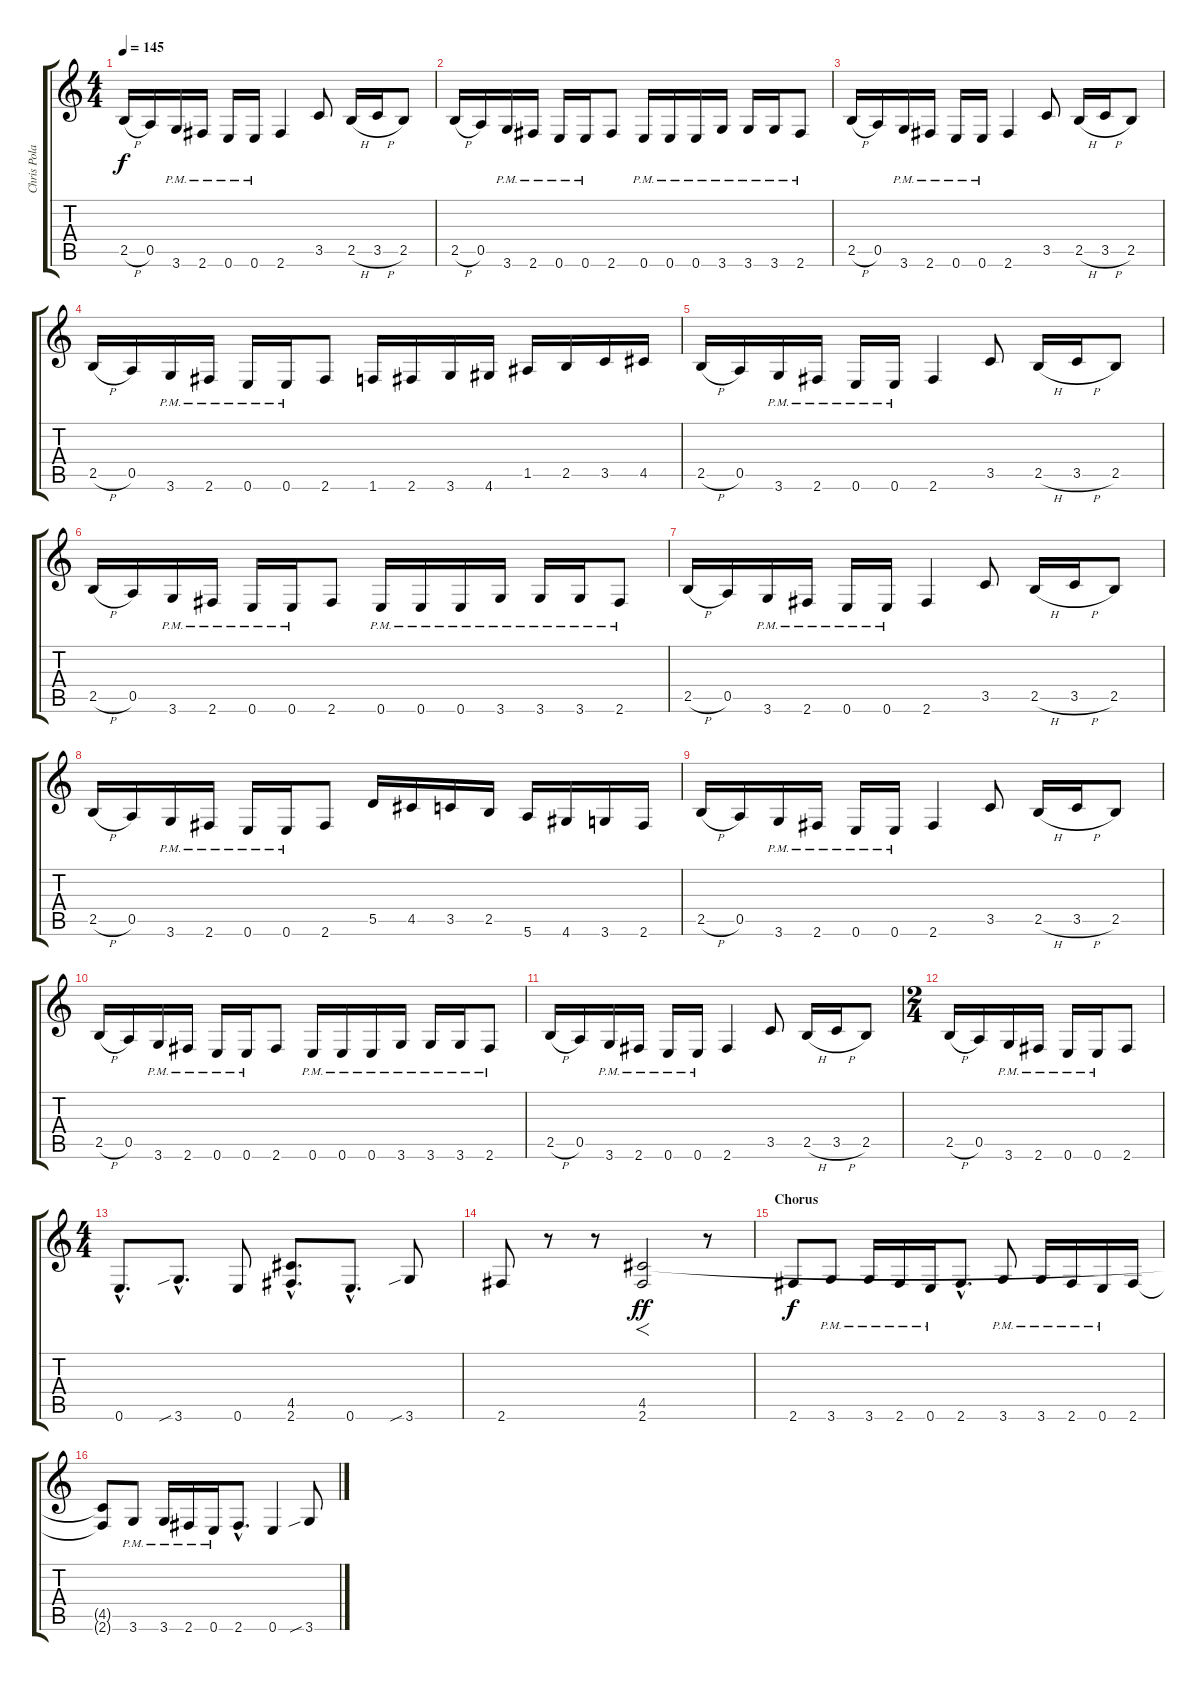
\track ("Chris Poland" "Chris Pola") {instrument distortionguitar}
\staff {score tabs}
\tuning (E4 B3 G3 D3 A2 E2) {hide}
\ts (4 4)
\tempo 145
\clef g2
\ks c
2.5{h}.16{dy f} 0.5.16 3.6{pm}.16 2.6{pm}.16 0.6{pm}.16 0.6{pm}.16 2.6.4 3.5.8 2.5{h}.16 3.5{h}.16 2.5.8 |
2.5{h}.16 0.5.16 3.6{pm}.16 2.6{pm}.16 0.6{pm}.16 0.6{pm}.16 2.6.8 0.6{pm}.16 0.6{pm}.16 0.6{pm}.16 3.6{pm}.16 3.6{pm}.16 3.6{pm}.16 2.6{pm}.8 |
2.5{h}.16 0.5.16 3.6{pm}.16 2.6{pm}.16 0.6{pm}.16 0.6{pm}.16 2.6.4 3.5.8 2.5{h}.16 3.5{h}.16 2.5.8 |
2.5{h}.16 0.5.16 3.6{pm}.16 2.6{pm}.16 0.6{pm}.16 0.6{pm}.16 2.6.8 1.6.16 2.6.16 3.6.16 4.6.16 1.5.16 2.5.16 3.5.16 4.5.16 |
2.5{h}.16 0.5.16 3.6{pm}.16 2.6{pm}.16 0.6{pm}.16 0.6{pm}.16 2.6.4 3.5.8 2.5{h}.16 3.5{h}.16 2.5.8 |
2.5{h}.16 0.5.16 3.6{pm}.16 2.6{pm}.16 0.6{pm}.16 0.6{pm}.16 2.6.8 0.6{pm}.16 0.6{pm}.16 0.6{pm}.16 3.6{pm}.16 3.6{pm}.16 3.6{pm}.16 2.6{pm}.8 |
2.5{h}.16 0.5.16 3.6{pm}.16 2.6{pm}.16 0.6{pm}.16 0.6{pm}.16 2.6.4 3.5.8 2.5{h}.16 3.5{h}.16 2.5.8 |
2.5{h}.16 0.5.16 3.6{pm}.16 2.6{pm}.16 0.6{pm}.16 0.6{pm}.16 2.6.8 5.5.16 4.5.16 3.5.16 2.5.16 5.6.16 4.6.16 3.6.16 2.6.16 |
2.5{h}.16 0.5.16 3.6{pm}.16 2.6{pm}.16 0.6{pm}.16 0.6{pm}.16 2.6.4 3.5.8 2.5{h}.16 3.5{h}.16 2.5.8 |
2.5{h}.16 0.5.16 3.6{pm}.16 2.6{pm}.16 0.6{pm}.16 0.6{pm}.16 2.6.8 0.6{pm}.16 0.6{pm}.16 0.6{pm}.16 3.6{pm}.16 3.6{pm}.16 3.6{pm}.16 2.6{pm}.8 |
2.5{h}.16 0.5.16 3.6{pm}.16 2.6{pm}.16 0.6{pm}.16 0.6{pm}.16 2.6.4 3.5.8 2.5{h}.16 3.5{h}.16 2.5.8 |
\ts (2 4)
2.5{h}.16 0.5.16 3.6{pm}.16 2.6{pm}.16 0.6{pm}.16 0.6{pm}.16 2.6.8 |
\ts (4 4)
0.6{hac}.8{d} 3.6{sib hac}.8{d} 0.6.8 (4.5{hac} 2.6{hac}).8{d} 0.6{hac}.8{d} 3.6{sib}.8 |
2.6.8 r.8 r.8 (4.5 2.6).2{f dy ff} r.8 |
\section ("" "Chorus")
2.6.8{dy f} 3.6{pm}.8 3.6{pm}.16 2.6{pm}.16 0.6{pm}.16 2.6{hac}.8{d} 3.6{pm}.8 3.6{pm}.16 2.6{pm}.16 0.6{pm}.16 2.6.16 |
(4.5{t} 2.6{t}).8 3.6{pm}.8 3.6{pm}.16 2.6{pm}.16 0.6{pm}.16 2.6{hac}.8{d} 0.6.4 3.6{sib}.8
